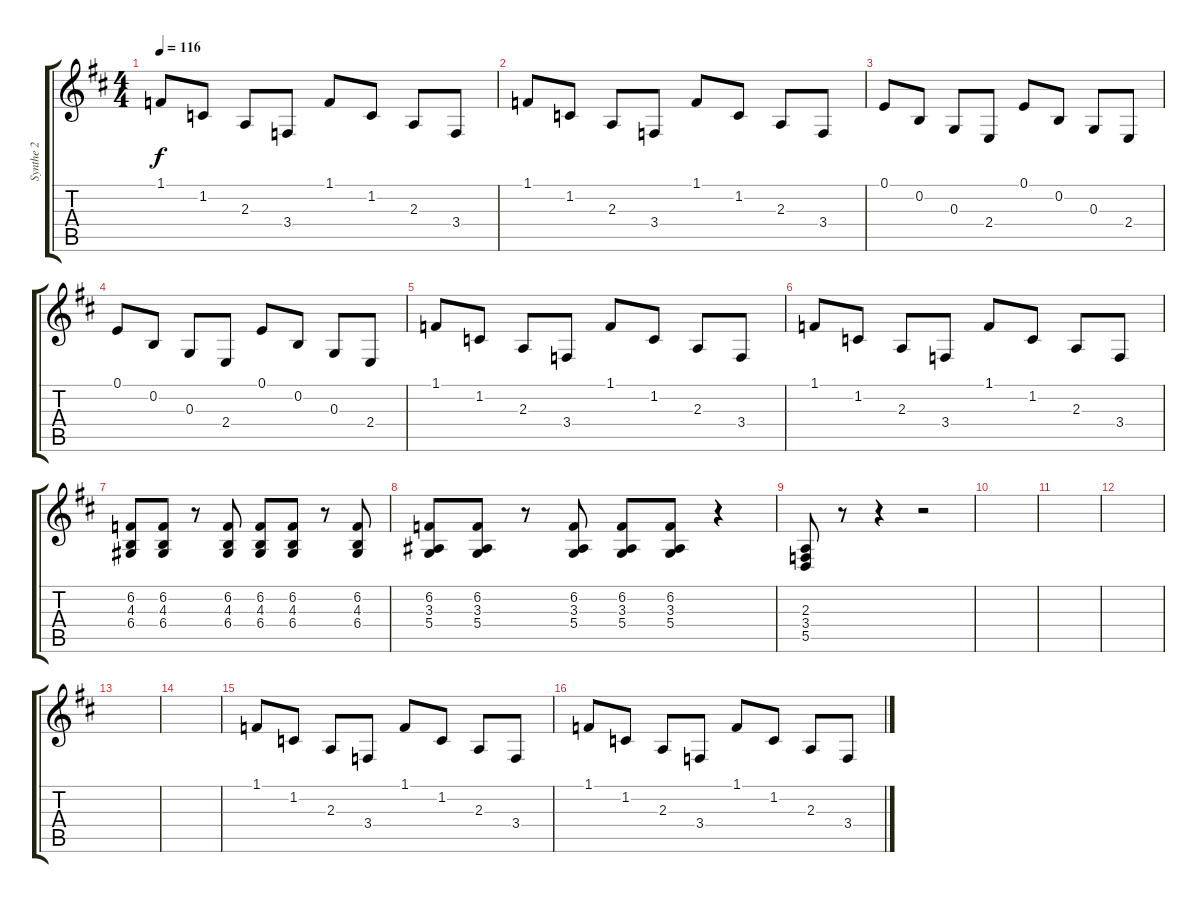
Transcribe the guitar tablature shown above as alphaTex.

\track ("Synthe 2" "Synthe 2") {instrument pad3polysynth}
\staff {score tabs}
\tuning (E4 B3 G3 D3 A2 E2) {hide}
\ts (4 4)
\tempo 116
\clef g2
\ks d
1.1.8{dy f} 1.2.8 2.3.8 3.4.8 1.1.8 1.2.8 2.3.8 3.4.8 |
1.1.8 1.2.8 2.3.8 3.4.8 1.1.8 1.2.8 2.3.8 3.4.8 |
0.1.8 0.2.8 0.3.8 2.4.8 0.1.8 0.2.8 0.3.8 2.4.8 |
0.1.8 0.2.8 0.3.8 2.4.8 0.1.8 0.2.8 0.3.8 2.4.8 |
1.1.8 1.2.8 2.3.8 3.4.8 1.1.8 1.2.8 2.3.8 3.4.8 |
1.1.8 1.2.8 2.3.8 3.4.8 1.1.8 1.2.8 2.3.8 3.4.8 |
(6.2 4.3 6.4).8 (6.2 4.3 6.4).8 r.8 (6.2 4.3 6.4).8 (6.2 4.3 6.4).8 (6.2 4.3 6.4).8 r.8 (6.2 4.3 6.4).8 |
(6.2 3.3 5.4).8 (6.2 3.3 5.4).8 r.8 (6.2 3.3 5.4).8 (6.2 3.3 5.4).8 (6.2 3.3 5.4).8 r.4 |
(2.3 3.4 5.5).8 r.8 r.4 r.2 |
|
|
|
|
|
1.1.8 1.2.8 2.3.8 3.4.8 1.1.8 1.2.8 2.3.8 3.4.8 |
1.1.8 1.2.8 2.3.8 3.4.8 1.1.8 1.2.8 2.3.8 3.4.8
